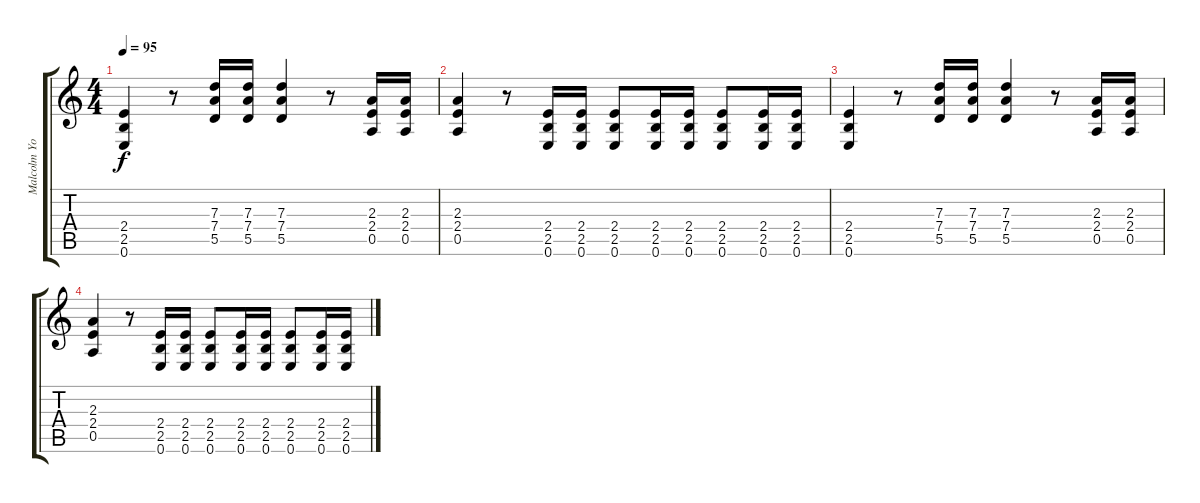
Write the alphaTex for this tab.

\track ("Malcolm Young" "Malcolm Yo") {instrument overdrivenguitar}
\staff {score tabs}
\tuning (E4 B3 G3 D3 A2 E2) {hide}
\ts (4 4)
\tempo 95
\clef g2
\ks c
(2.4 2.5 0.6).4{dy f volume 7} r.8 (7.3 7.4 5.5).16 (7.3 7.4 5.5).16 (7.3 7.4 5.5).4 r.8 (2.3 2.4 0.5).16 (2.3 2.4 0.5).16 |
(2.3 2.4 0.5).4 r.8 (2.4 2.5 0.6).16 (2.4 2.5 0.6).16 (2.4 2.5 0.6).8 (2.4 2.5 0.6).16 (2.4 2.5 0.6).16 (2.4 2.5 0.6).8 (2.4 2.5 0.6).16 (2.4 2.5 0.6).16 |
(2.4 2.5 0.6).4{volume 0} r.8 (7.3 7.4 5.5).16 (7.3 7.4 5.5).16 (7.3 7.4 5.5).4 r.8 (2.3 2.4 0.5).16 (2.3 2.4 0.5).16 |
(2.3 2.4 0.5).4 r.8 (2.4 2.5 0.6).16 (2.4 2.5 0.6).16 (2.4 2.5 0.6).8 (2.4 2.5 0.6).16 (2.4 2.5 0.6).16 (2.4 2.5 0.6).8 (2.4 2.5 0.6).16 (2.4 2.5 0.6).16
